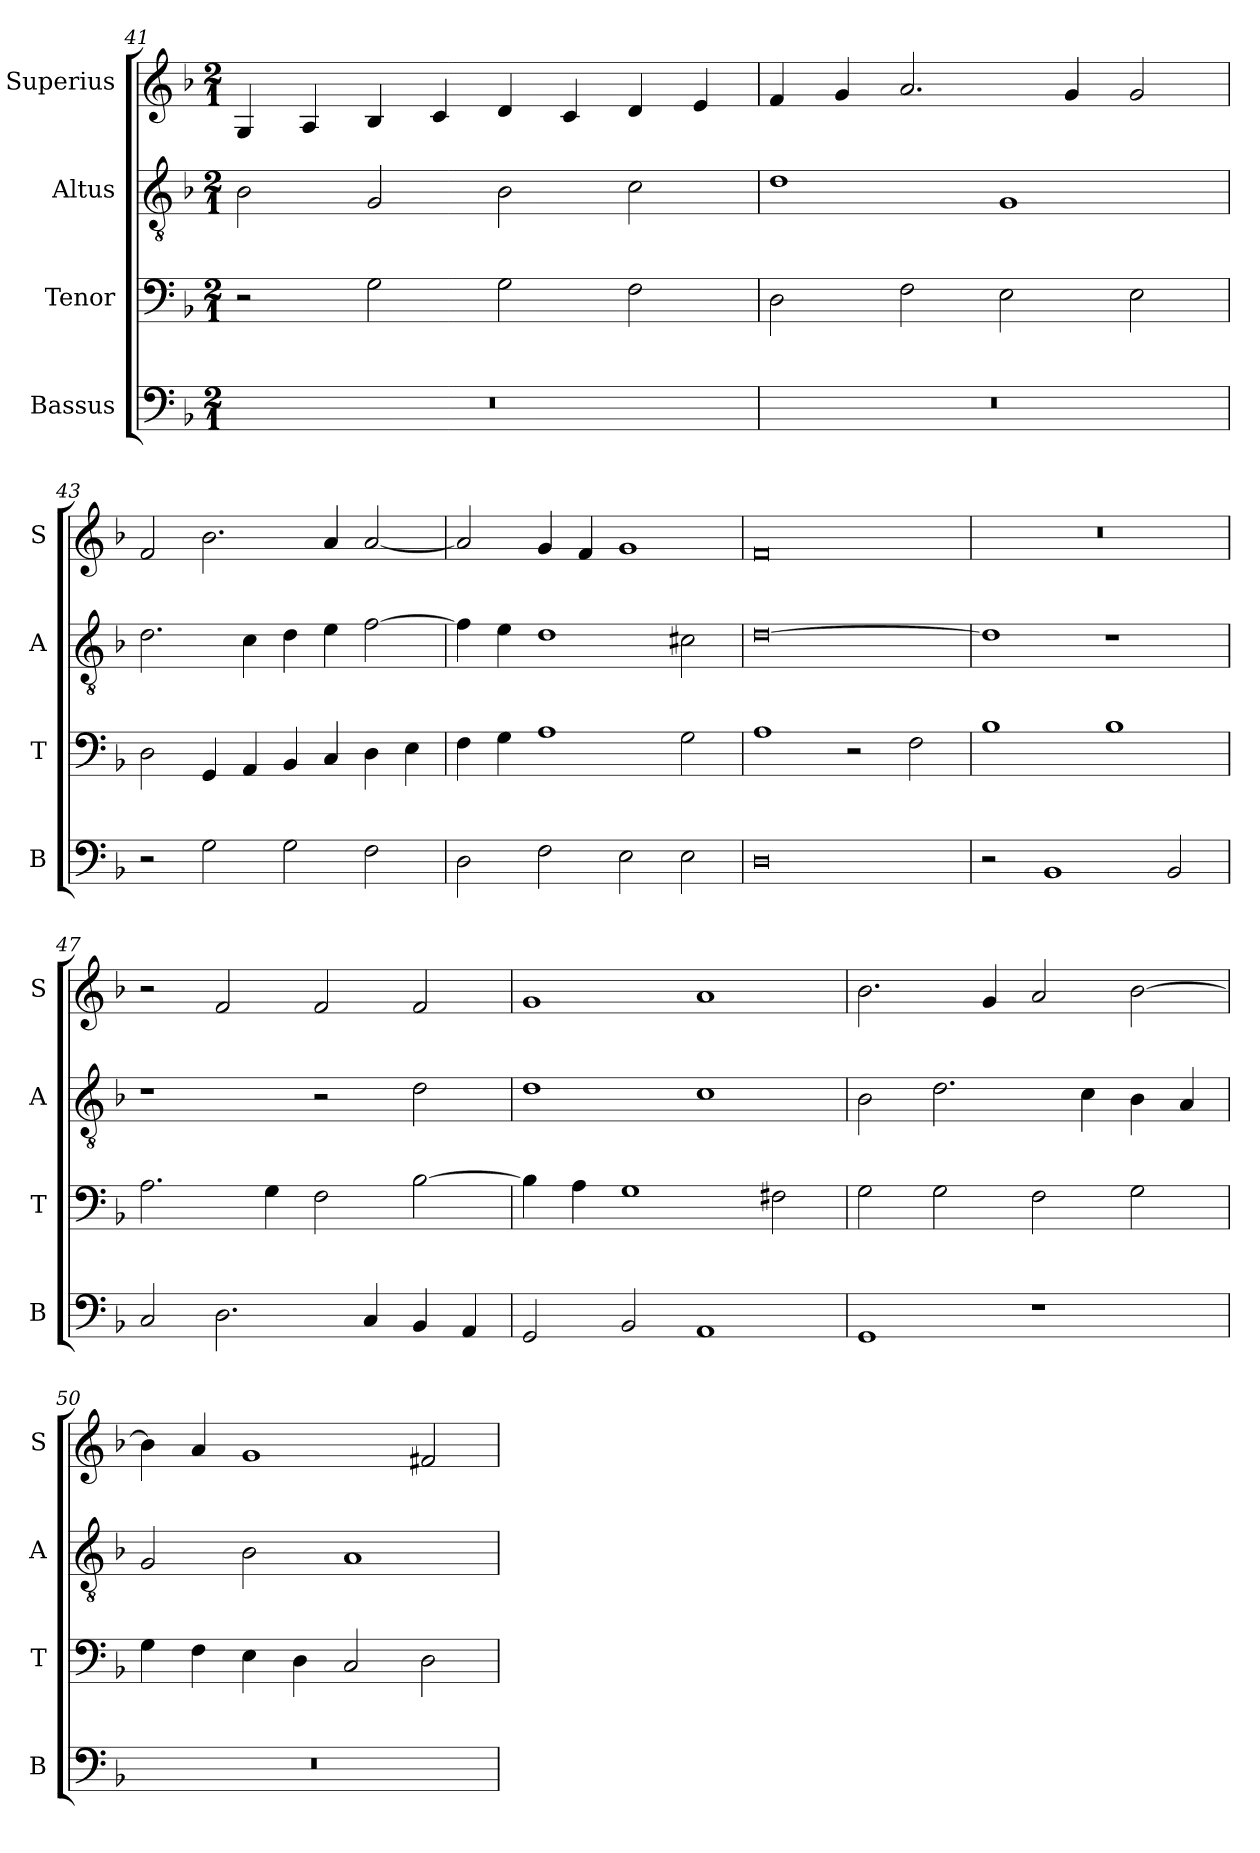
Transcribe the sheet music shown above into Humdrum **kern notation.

**kern	**kern	**kern	**kern
*part4	*part3	*part2	*part1
*staff4	*staff3	*staff2	*staff1
*I"Bassus	*I"Tenor	*I"Altus	*I"Superius
*I'B	*I'T	*I'A	*I'S
*clefF4	*clefF4	*clefGv2	*clefG2
*k[b-]	*k[b-]	*k[b-]	*k[b-]
*F:	*F:	*F:	*F:
*M2/1	*M2/1	*M2/1	*M2/1
=41	=41	=41	=41
0r	2r	2B-	4G
.	.	.	4A
.	2G	2G	4B-
.	.	.	4c
.	2G	2B-	4d
.	.	.	4c
.	2F	2c	4d
.	.	.	4e
=42	=42	=42	=42
0r	2D	1d	4f
.	.	.	4g
.	2F	.	2.a
.	2E	1G	.
.	.	.	4g
.	2E	.	2g
=43	=43	=43	=43
2r	2D	2.d	2f
2G	4GG	.	2.b-
.	4AA	4c	.
2G	4BB-	4d	.
.	4C	4e	4a
2F	4D	[2f	[2a
.	4E	.	.
=44	=44	=44	=44
2D	4F	4f]	2a]
.	4G	4e	.
2F	1A	1d	4g
.	.	.	4f
2E	.	.	1g
2E	2G	2c#X	.
=45	=45	=45	=45
0D	1A	[0d	0f
.	2r	.	.
.	2F	.	.
=46	=46	=46	=46
2r	1B-	1d]	0r
1BB-	.	.	.
.	1B-	1r	.
2BB-	.	.	.
=47	=47	=47	=47
2C	2.A	1r	2r
2.D	.	.	2f
.	4G	.	.
.	2F	2r	2f
4C	.	.	.
4BB-	[2B-	2d	2f
4AA	.	.	.
=48	=48	=48	=48
2GG	4B-]	1d	1g
.	4A	.	.
2BB-	1G	.	.
1AA	.	1c	1a
.	2F#X	.	.
=49	=49	=49	=49
1GG	2G	2B-	2.b-
.	2G	2.d	.
.	.	.	4g
1r	2F	.	2a
.	.	4c	.
.	2G	4B-	[2b-
.	.	4A	.
=50	=50	=50	=50
0r	4G	2G	4b-]
.	4F	.	4a
.	4E	2B-	1g
.	4D	.	.
.	2C	1A	.
.	2D	.	2f#X
=	=	=	=
*-	*-	*-	*-
